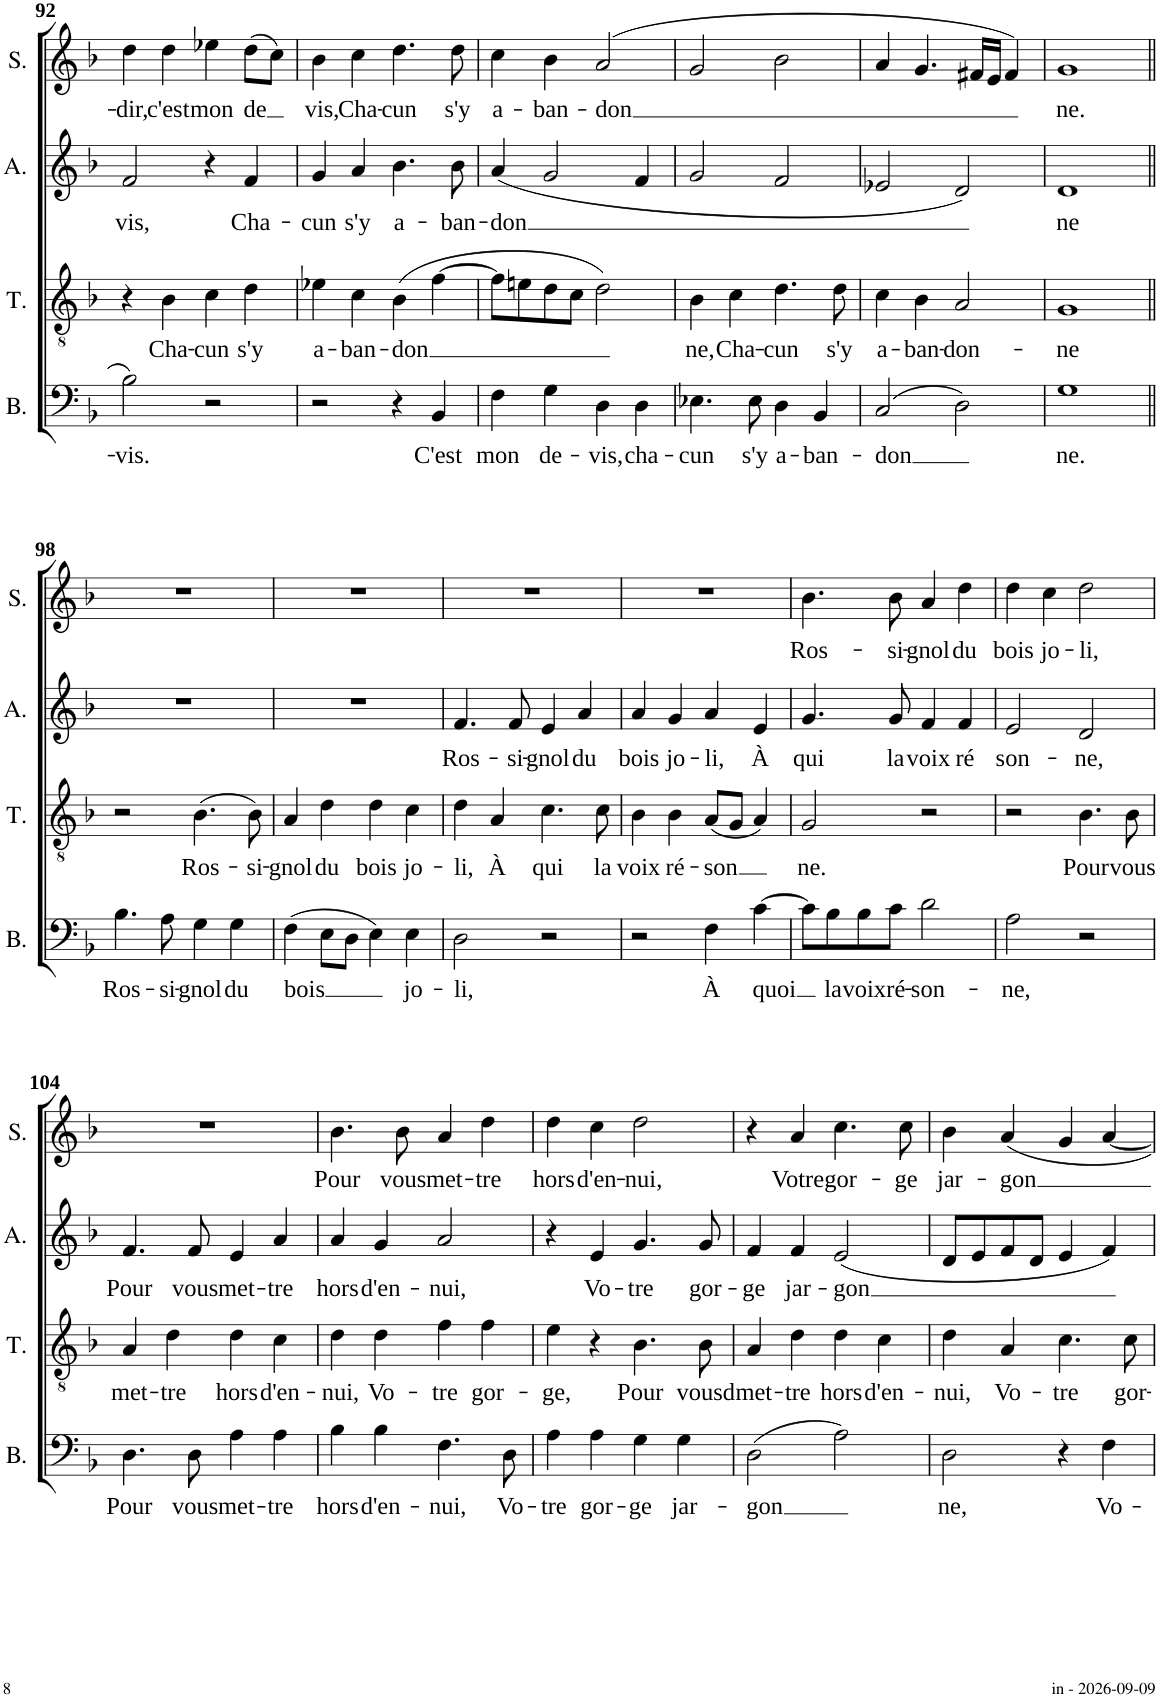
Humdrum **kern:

**kern	**text	**kern	**text	**kern	**text	**kern	**text
*part4	*part4	*part3	*part3	*part2	*part2	*part1	*part1
*staff4	*staff4	*staff3	*staff3	*staff2	*staff2	*staff1	*staff1
*I"Basse	*	*I"Ténor	*	*I"Alto	*	*I"Soprano	*
*I'B.	*	*I'T.	*	*I'A.	*	*I'S.	*
!!LO:PB:g=z
*clefF4	*	*clefGv2	*	*clefG2	*	*clefG2	*
*k[b-]	*	*k[b-]	*	*k[b-]	*	*k[b-]	*
*M4/4	*	*M4/4	*	*M4/4	*	*M4/4	*
*met(c)	*	*met(c)	*	*met(c)	*	*met(c)	*
=92	=92	=92	=92	=92	=92	=92	=92
!	!LO:LY:b	!	!	!	!LO:LY:b	!	!LO:LY:b
2B-\	-vis.	4r	.	2f/	vis,	4dd\	-dir,
!	!	!	!LO:LY:b	!	!	!	!LO:LY:b
.	.	4B-\	Cha-	.	.	4dd\	c'est
!	!	!	!LO:LY:b	!	!	!	!LO:LY:b
2r	.	4c\	-cun	4r	.	4ee-X\	mon
!	!	!	!LO:LY:b	!	!LO:LY:b	!	!LO:LY:b
.	.	4d\	s'y	4f/	Cha-	(8dd\L	-de
.	.	.	.	.	.	8cc\J)	.
=93	=93	=93	=93	=93	=93	=93	=93
!	!	!	!LO:LY:b	!	!LO:LY:b	!	!LO:LY:b
2r	.	4e-X\	a-	4g/	-cun	4b-\	vis,
!	!	!	!LO:LY:b	!	!LO:LY:b	!	!LO:LY:b
.	.	4c\	-ban-	4a/	s'y	4cc\	Cha-
!	!	!	!LO:LY:b	!	!LO:LY:b	!	!LO:LY:b
4r	.	(4B-\	-don	4.b-\	a-	4.dd\	-cun
!	!LO:LY:b	!	!	!	!	!	!
4BB-/	C'est	[4f\	.	.	.	.	.
!	!	!	!	!	!LO:LY:b	!	!LO:LY:b
.	.	.	.	8b-\	-ban-	8dd\	s'y
=94	=94	=94	=94	=94	=94	=94	=94
!	!LO:LY:b	!	!	!	!LO:LY:b	!	!LO:LY:b
4F\	mon	8f\L]	.	(4a/	-don	4cc\	a-
.	.	8en\	.	.	.	.	.
!	!LO:LY:b	!	!	!	!	!	!LO:LY:b
4G\	de-	8d\	.	2g/	.	4b-\	-ban-
.	.	8c\J	.	.	.	.	.
!	!LO:LY:b	!	!	!	!	!	!LO:LY:b
4D\	-vis,	2d\)	.	.	.	(2a/	-don
!	!LO:LY:b	!	!	!	!	!	!
4D\	cha-	.	.	4f/	.	.	.
=95	=95	=95	=95	=95	=95	=95	=95
!	!LO:LY:b	!	!LO:LY:b	!	!	!	!
4.E-X\	-cun	4B-\	ne,	2g/	.	2g/	.
!	!	!	!LO:LY:b	!	!	!	!
.	.	4c\	Cha-	.	.	.	.
!	!LO:LY:b	!	!	!	!	!	!
8E-\	s'y	.	.	.	.	.	.
!	!LO:LY:b	!	!LO:LY:b	!	!	!	!
4D\	a-	4.d\	-cun	2f/	.	2b-\	.
!	!LO:LY:b	!	!	!	!	!	!
4BB-/	-ban-	.	.	.	.	.	.
!	!	!	!LO:LY:b	!	!	!	!
.	.	8d\	s'y	.	.	.	.
=96	=96	=96	=96	=96	=96	=96	=96
!	!LO:LY:b	!	!LO:LY:b	!	!	!	!
(2C/	-don	4c\	a-	2e-X/	.	4a/	.
!	!	!	!LO:LY:b	!	!	!	!
.	.	4B-\	-ban-	.	.	4.g/	.
!	!	!	!LO:LY:b	!	!	!	!
2D\)	.	2A/	-don-	2d/)	.	.	.
.	.	.	.	.	.	16f#X/LL	.
.	.	.	.	.	.	16e/JJ	.
.	.	.	.	.	.	4f#/)	.
=97	=97	=97	=97	=97	=97	=97	=97
!	!LO:LY:b	!	!LO:LY:b	!	!LO:LY:b	!	!LO:LY:b
1G	ne.	1G	-ne	1d	ne	1g	ne.
!!LO:LB:g=z
=98||	=98||	=98||	=98||	=98||	=98||	=98||	=98||
!	!LO:LY:b	!	!	!	!	!	!
4.B-\	Ros-	2r	.	1r	.	1r	.
!	!LO:LY:b	!	!	!	!	!	!
8A\	-si-	.	.	.	.	.	.
!	!LO:LY:b	!	!LO:LY:b	!	!	!	!
4G\	-gnol	(4.B-\	Ros-	.	.	.	.
!	!LO:LY:b	!	!	!	!	!	!
4G\	du	.	.	.	.	.	.
!	!	!	!LO:LY:b	!	!	!	!
.	.	8B-\)	-si-	.	.	.	.
=99	=99	=99	=99	=99	=99	=99	=99
!	!LO:LY:b	!	!LO:LY:b	!	!	!	!
(4F\	bois	4A/	-gnol	1r	.	1r	.
!	!	!	!LO:LY:b	!	!	!	!
8E\L	.	4d\	du	.	.	.	.
8D\J	.	.	.	.	.	.	.
!	!	!	!LO:LY:b	!	!	!	!
4E\)	.	4d\	bois	.	.	.	.
!	!LO:LY:b	!	!LO:LY:b	!	!	!	!
4E\	jo-	4c\	jo-	.	.	.	.
=100	=100	=100	=100	=100	=100	=100	=100
!	!LO:LY:b	!	!LO:LY:b	!	!LO:LY:b	!	!
2D\	-li,	4d\	-li,	4.f/	Ros-	1r	.
!	!	!	!LO:LY:b	!	!	!	!
.	.	4A/	À	.	.	.	.
!	!	!	!	!	!LO:LY:b	!	!
.	.	.	.	8f/	-si-	.	.
!	!	!	!LO:LY:b	!	!LO:LY:b	!	!
2r	.	4.c\	qui	4e/	-gnol	.	.
!	!	!	!	!	!LO:LY:b	!	!
.	.	.	.	4a/	du	.	.
!	!	!	!LO:LY:b	!	!	!	!
.	.	8c\	la	.	.	.	.
=101	=101	=101	=101	=101	=101	=101	=101
!	!	!	!LO:LY:b	!	!LO:LY:b	!	!
2r	.	4B-\	voix	4a/	bois	1r	.
!	!	!	!LO:LY:b	!	!LO:LY:b	!	!
.	.	4B-\	ré-	4g/	jo-	.	.
!	!LO:LY:b	!	!LO:LY:b	!	!LO:LY:b	!	!
4F\	À	(8A/L	-son	4a/	-li,	.	.
.	.	8G/J	.	.	.	.	.
!	!LO:LY:b	!	!	!	!LO:LY:b	!	!
[4c\	quoi	4A/)	.	4e/	À	.	.
=102	=102	=102	=102	=102	=102	=102	=102
!	!	!	!LO:LY:b	!	!LO:LY:b	!	!LO:LY:b
8c\L]	.	2G/	ne.	4.g/	qui	4.b-\	Ros-
!	!LO:LY:b	!	!	!	!	!	!
8B-\	la	.	.	.	.	.	.
!	!LO:LY:b	!	!	!	!	!	!
8B-\	voix	.	.	.	.	.	.
!	!LO:LY:b	!	!	!	!LO:LY:b	!	!LO:LY:b
8c\J	ré-	.	.	8g/	la	8b-\	-si-
!	!LO:LY:b	!	!	!	!LO:LY:b	!	!LO:LY:b
2d\	-son-	2r	.	4f/	voix	4a/	-gnol
!	!	!	!	!	!LO:LY:b	!	!LO:LY:b
.	.	.	.	4f/	ré	4dd\	du
=103	=103	=103	=103	=103	=103	=103	=103
!	!LO:LY:b	!	!	!	!LO:LY:b	!	!LO:LY:b
2A\	-ne,	2r	.	2e/	son-	4dd\	bois
!	!	!	!	!	!	!	!LO:LY:b
.	.	.	.	.	.	4cc\	jo-
!	!	!	!LO:LY:b	!	!LO:LY:b	!	!LO:LY:b
2r	.	4.B-\	Pour	2d/	-ne,	2dd\	-li,
!	!	!	!LO:LY:b	!	!	!	!
.	.	8B-\	vous	.	.	.	.
!!LO:LB:g=z
=104	=104	=104	=104	=104	=104	=104	=104
!	!LO:LY:b	!	!LO:LY:b	!	!LO:LY:b	!	!
4.D\	Pour	4A/	met-	4.f/	Pour	1r	.
!	!	!	!LO:LY:b	!	!	!	!
.	.	4d\	-tre	.	.	.	.
!	!LO:LY:b	!	!	!	!LO:LY:b	!	!
8D\	vous	.	.	8f/	vous	.	.
!	!LO:LY:b	!	!LO:LY:b	!	!LO:LY:b	!	!
4A\	met-	4d\	hors	4e/	met-	.	.
!	!LO:LY:b	!	!LO:LY:b	!	!LO:LY:b	!	!
4A\	-tre	4c\	d'en-	4a/	-tre	.	.
=105	=105	=105	=105	=105	=105	=105	=105
!	!LO:LY:b	!	!LO:LY:b	!	!LO:LY:b	!	!LO:LY:b
4B-\	hors	4d\	-nui,	4a/	hors	4.b-\	Pour
!	!LO:LY:b	!	!LO:LY:b	!	!LO:LY:b	!	!
4B-\	d'en-	4d\	Vo-	4g/	d'en-	.	.
!	!	!	!	!	!	!	!LO:LY:b
.	.	.	.	.	.	8b-\	vous
!	!LO:LY:b	!	!LO:LY:b	!	!LO:LY:b	!	!LO:LY:b
4.F\	-nui,	4f\	-tre	2a/	-nui,	4a/	met-
!	!	!	!LO:LY:b	!	!	!	!LO:LY:b
.	.	4f\	gor-	.	.	4dd\	-tre
!	!LO:LY:b	!	!	!	!	!	!
8D\	Vo-	.	.	.	.	.	.
=106	=106	=106	=106	=106	=106	=106	=106
!	!LO:LY:b	!	!LO:LY:b	!	!	!	!LO:LY:b
4A\	-tre	4e\	-ge,	4r	.	4dd\	hors
!	!LO:LY:b	!	!	!	!LO:LY:b	!	!LO:LY:b
4A\	gor-	4r	.	4e/	Vo-	4cc\	d'en-
!	!LO:LY:b	!	!LO:LY:b	!	!LO:LY:b	!	!LO:LY:b
4G\	-ge	4.B-\	Pour	4.g/	-tre	2dd\	-nui,
!	!LO:LY:b	!	!	!	!	!	!
4G\	jar-	.	.	.	.	.	.
!	!	!	!LO:LY:b	!	!LO:LY:b	!	!
.	.	8B-\	vousd	8g/	gor-	.	.
=107	=107	=107	=107	=107	=107	=107	=107
!	!LO:LY:b	!	!LO:LY:b	!	!LO:LY:b	!	!
(2D\	-gon	4A/	met-	4f/	-ge	4r	.
!	!	!	!LO:LY:b	!	!LO:LY:b	!	!LO:LY:b
.	.	4d\	-tre	4f/	jar-	4a/	Votre
!	!	!	!LO:LY:b	!	!LO:LY:b	!	!LO:LY:b
2A\)	.	4d\	hors	(2e/	-gon	4.cc\	gor-
!	!	!	!LO:LY:b	!	!	!	!
.	.	4c\	d'en-	.	.	.	.
!	!	!	!	!	!	!	!LO:LY:b
.	.	.	.	.	.	8cc\	-ge
=108	=108	=108	=108	=108	=108	=108	=108
!	!LO:LY:b	!	!LO:LY:b	!	!	!	!LO:LY:b
2D\	ne,	4d\	-nui,	8d/L	.	4b-\	jar-
.	.	.	.	8e/	.	.	.
!	!	!	!LO:LY:b	!	!	!	!LO:LY:b
.	.	4A/	Vo-	8f/	.	4a/	-gon
.	.	.	.	8d/J	.	.	.
!	!	!	!LO:LY:b	!	!	!	!
4r	.	4.c\	-tre	4e/	.	4g/	.
!	!LO:LY:b	!	!	!	!	!	!
4F\	Vo-	.	.	4f/)	.	[4a/	.
!	!	!	!LO:LY:b	!	!	!	!
.	.	8c\	gor-	.	.	.	.
=	=	=	=	=	=	=	=
*-	*-	*-	*-	*-	*-	*-	*-
